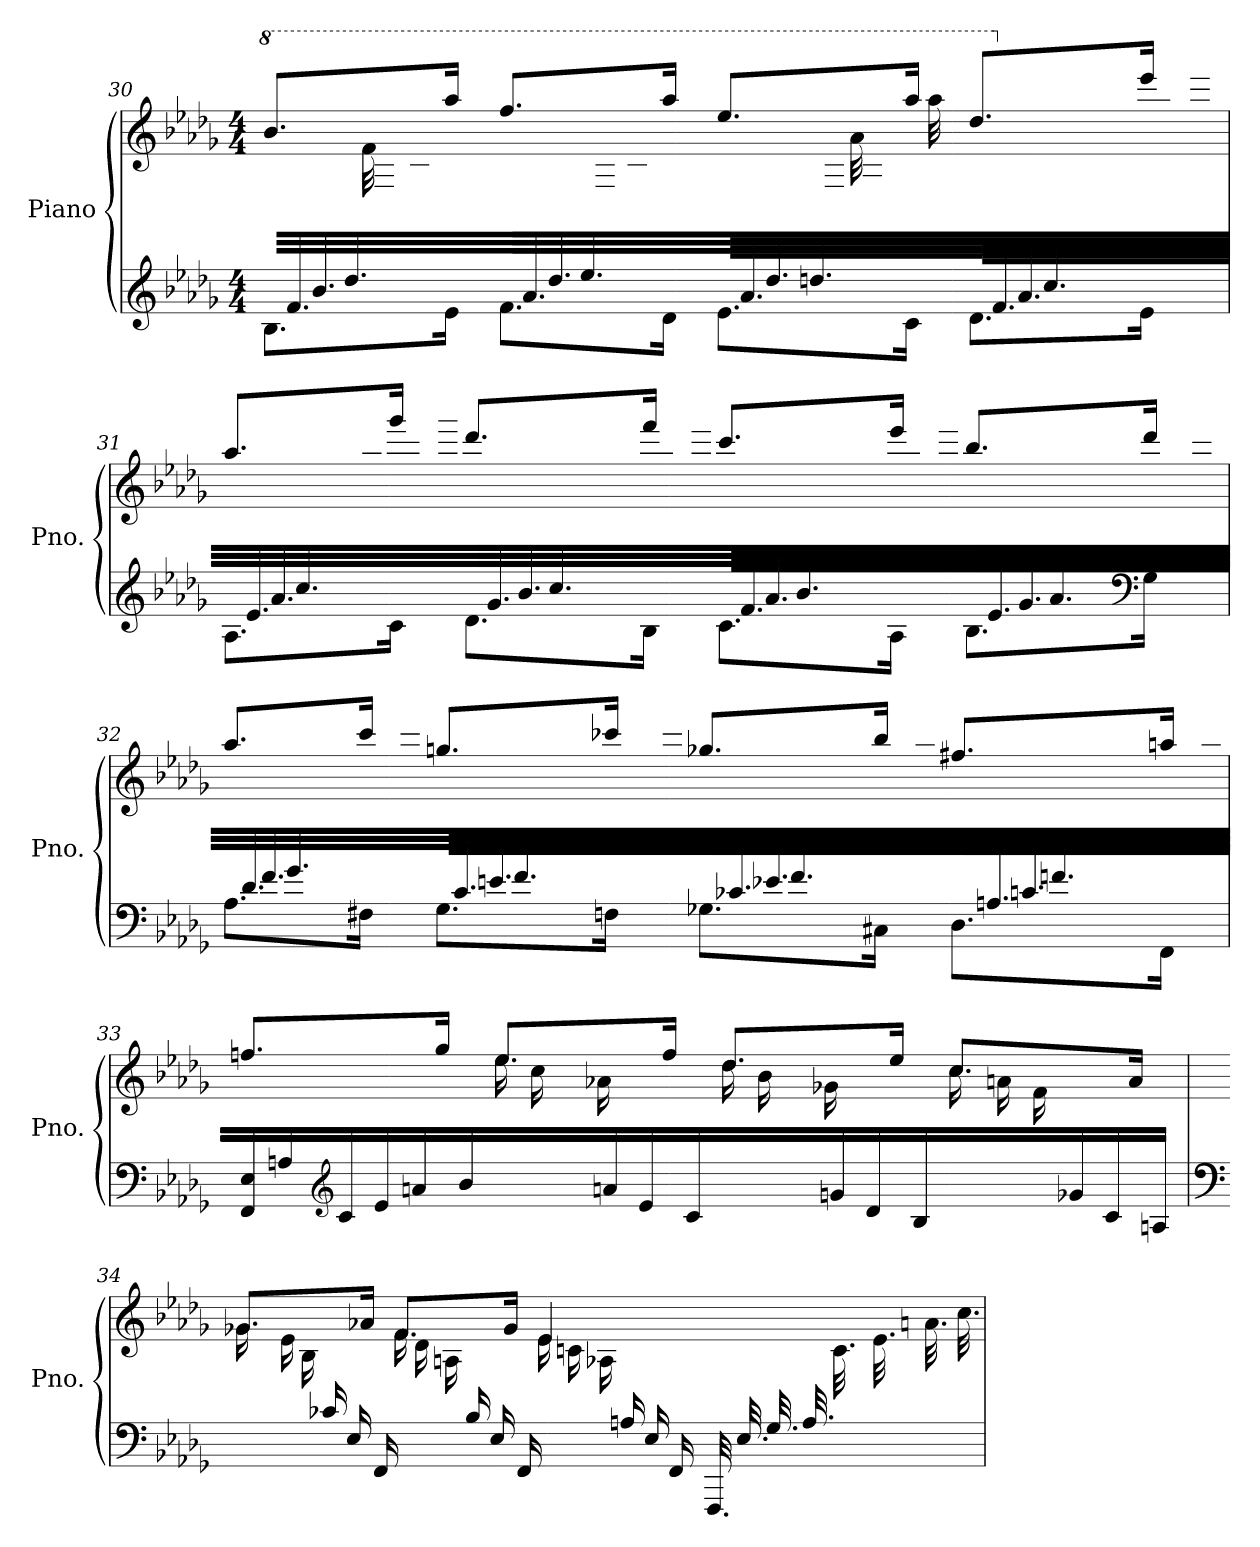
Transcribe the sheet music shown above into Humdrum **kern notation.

**kern	**kern
*part1	*part1
*staff2	*staff1
*I"Piano	*
*I'Pno.	*
*clefG2	*clefG2
*k[b-e-a-d-g-]	*k[b-e-a-d-g-]
*M4/4	*M4/4
*Xtuplet	*
=30	=30
*^	*
*	*	*8va
*	*	*^
*	*	*	*^
48.B-/Lyy	8.B-\L	8.bb-/L	8ryy	8ryy
48.f!/	.	.	.	.
48.b-!/	.	.	.	.
48.dd-!/	.	.	.	.
8ryy	.	.	32ff!	48.f\
.	.	.	32bb-!yy	48.b-\
.	16e-\Jk	16aaa-/Jk	32ddd-!yy	48.dd-\
.	.	.	32aaa-!yy	48.aa-\J
48.f/Lyy	8.f\L	8.fff/L	8ryy	8ryy
48.a-!/	.	.	.	.
48.dd-!/	.	.	.	.
48.ee-!/	.	.	.	.
8ryy	.	.	32ff!yy	48.f\
.	.	.	32bb-!yy	48.b-\
.	16d-\Jk	16aaa-/Jk	32ddd-!yy	48.dd-\
.	.	.	32aaa-!yy	48.aa-\J
48.e-/Lyy	8.e-\L	8.eee-/L	8ryy	8ryy
48.a-!/	.	.	.	.
48.dd-!/	.	.	.	.
48.ddn!/	.	.	.	.
8ryy	.	.	32ee-!yy	48.e-\
.	.	.	32aa-!	48.a-\
.	16c\Jk	16aaa-/Jk	32ddd-!yy	48.dd-X\
.	.	.	32aaa-!	48.aa-\J
48.d-/Lyy	8.d-\L	8.ddd-/L	8ryy	8ryy
48.f!/	.	.	.	.
48.a-!/	.	.	.	.
48.cc!/	.	.	.	.
*	*	*X8va	*	*
8ryy	.	.	32dd-!yy	48.dd-\
.	.	.	32ff!yy	48.ff\
.	16e-\Jk	16eee-/Jk	32aa-!yy	48.aa-\
.	.	.	32eee-!yy	48.eee-\J
!!LO:LB:g=z	!!	!!
=31	=31	=31	=31	=31
48.A-/Lyy	8.A-\L	8.aa-/L	8ryy	8ryy
48.e-!/	.	.	.	.
48.a-!/	.	.	.	.
48.cc!/	.	.	.	.
8ryy	.	.	32ee-!yy	48.ee-\
.	.	.	32aa-!yy	48.aa-\
.	16c\Jk	16ggg-/Jk	32ccc!yy	48.ccc\
.	.	.	32ggg-!yy	48.ggg-\J
48.d-/Lyy	8.d-\L	8.ddd-/L	8ryy	8ryy
48.g-!/	.	.	.	.
48.b-!/	.	.	.	.
48.cc!/	.	.	.	.
8ryy	.	.	32dd-!yy	48.dd-\
.	.	.	32gg-!yy	48.gg-\
.	16B-\Jk	16fff/Jk	32bb-!yy	48.bb-\
.	.	.	32fff!yy	48.fff\J
48.c/Lyy	8.c\L	8.ccc/L	8ryy	8ryy
48.f!/	.	.	.	.
48.a-!/	.	.	.	.
48.b-!/	.	.	.	.
8ryy	.	.	32cc!yy	48.cc\
.	.	.	32ff!yy	48.ff\
.	16A-\Jk	16eee-/Jk	32aa-!yy	48.aa-\
.	.	.	32eee-!yy	48.eee-\J
48.B-/Lyy	8.B-\L	8.bb-/L	8ryy	8ryy
48.e-!/	.	.	.	.
48.g-!/	.	.	.	.
48.a-!/	.	.	.	.
8ryy	.	.	32b-!yy	48.b-\
.	.	.	32ee-!yy	48.ee-\
*clefF4	*	*	*	*
.	16G-\Jk	16ddd-/Jk	32gg-!yy	48.gg-\
.	.	.	32ddd-!yy	48.ddd-\J
!!LO:LB:g=z	!!	!!
=32	=32	=32	=32	=32
48.A-/Lyy	8.A-\L	8.aa-/L	8ryy	8ryy
48.d-!/	.	.	.	.
48.f!/	.	.	.	.
48.g-!/	.	.	.	.
8ryy	.	.	32a-!yy	48.a-\
.	.	.	32dd-!yy	48.dd-\
.	16F#X\Jk	16ccc/Jk	32ff!yy	48.ff\
.	.	.	32ccc!yy	48.ccc\J
48.Gn/Lyy	8.G\L	8.ggn/L	8ryy	8ryy
48.c!/	.	.	.	.
48.en!/	.	.	.	.
48.f!/	.	.	.	.
8ryy	.	.	32gn!yy	48.gn\
.	.	.	32cc!yy	48.cc\
.	16Fn\Jk	16ccc-X/Jk	32een!yy	48.een\
.	.	.	32ccc-!yy	48.ccc-X\J
48.G-X/Lyy	8.G-\L	8.gg-X/L	8ryy	8ryy
48.c-X!/	.	.	.	.
48.e-X!/	.	.	.	.
48.f!/	.	.	.	.
8ryy	.	.	32g-X!yy	48.g-X\
.	.	.	32cc-X!yy	48.cc-X\
.	16C#X\Jk	16bb-/Jk	32ee-X!yy	48.ee-X\
.	.	.	32bb-!yy	48.bb-\J
48.Dn/Lyy	8.D\L	8.ff#X/L	8ryy	8ryy
48.An!/	.	.	.	.
48.cn!/	.	.	.	.
48.fn!/	.	.	.	.
8ryy	.	.	32f#X!yy	48.f#X\
.	.	.	32bn!yy	48.bn\
.	16FF\Jk	16aan/Jk	32ccn!yy	48.ccn\
.	.	.	32aa!yy	48.aan\J
*v	*v	*	*	*
!!LO:PB:g=z	!!	!!
=33	=33	=33	=33
24FF/ 24E-/LL	8.ffn/L	4ryy	4ryy
24An/	.	.	.
*clefG2	*	*	*
24c/	.	.	.
24e-/	.	.	.
24an/	.	.	.
.	16gg-/Jk	.	.
24b-/JJ	.	.	.
*	*	*Xtuplet	*
8ryy	8.ee-/L	24ee-yy	24ee-\LL
.	.	24cc!yy	24cc\
.	.	24a-!yy	24a-X\
24an/	.	24rffyy	8ryy
24e-/	.	24raayy	.
.	16ff/Jk	.	.
24c/JJ	.	24rffyy	.
8ryy	8.dd-/L	24dd-yy	24dd-\LL
.	.	24b-!yy	24b-\
.	.	24g-!yy	24g-X\
24gn/	.	24ryy	8ryy
24d-/	.	24ryy	.
.	16ee-/Jk	.	.
24B-/JJ	.	24ryy	.
8ryy	8.cc/L	24cc!yy	24cc\LL
.	.	24an!yy	24an\
.	.	24f!yy	24f\
24g-X/	.	24ryy	8ryy
24c/	.	24ryy	.
.	16a/Jk	.	.
24An/JJ	.	24ryy	.
=34	=34	=34	=34
*clefF4	*	*	*
*^	*	*	*
2.ryy	8ryy	8.g-X/L	24g-!yy	24g-\LL
.	.	.	24e-!yy	24e-\
.	.	.	24B-!yy	24B-\
.	24c-X/	.	24ryy	8ryy
.	24E-/	.	24ryy	.
.	.	16a-X/Jk	.	.
.	24FF/JJ	.	24ryy	.
.	8ryy	8.f/L	24f!yy	24f\LL
.	.	.	24d-!yy	24d-\
.	.	.	24An!yy	24An\
.	24B-/	.	24ryy	8ryy
.	24E-/	.	24ryy	.
.	.	16g-/Jk	.	.
.	24FF/JJ	.	24ryy	.
.	8ryy	4e-/	24e-!yy	24e-\LL
.	.	.	24c!yy	24cn\
.	.	.	24A-X!yy	24A-X\
.	24An/	.	24ryy	4ryy
.	24E-/	.	24ryy	.
.	24FF/JJ	.	24ryy	.
*	*	*MM20	*	*
32FFF!yy	48.FFF/	32ryy	4ryy	.
*	*	*MM160	*	*
8ryy	48.E-!/L	16.ryy	.	.
.	48.G-!/	.	.	.
.	48.A!/	.	.	.
.	8ryy	32c!yy	.	48.c\
16.ryy	.	32e-!yy	.	48.e-\
.	.	32an!yy	.	48.an\
.	.	32cc!yy	.	48.cc\J
*v	*v	*	*	*
*	*v	*v	*v
=	=
*-	*-
